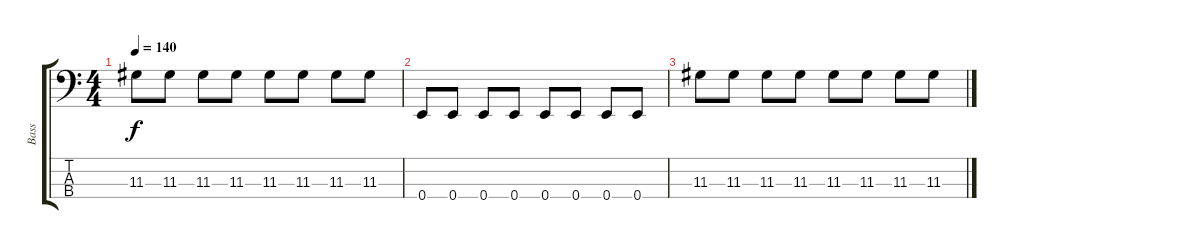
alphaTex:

\track ("Bass" "Bass") {instrument electricbasspick}
\staff {score tabs}
\tuning (G2 D2 A1 E1) {hide}
\ts (4 4)
\tempo 140
\clef f4
\ks c
11.3.8{dy f} 11.3.8 11.3.8 11.3.8 11.3.8 11.3.8 11.3.8 11.3.8 |
0.4.8 0.4.8 0.4.8 0.4.8 0.4.8 0.4.8 0.4.8 0.4.8 |
11.3.8 11.3.8 11.3.8 11.3.8 11.3.8 11.3.8 11.3.8 11.3.8
